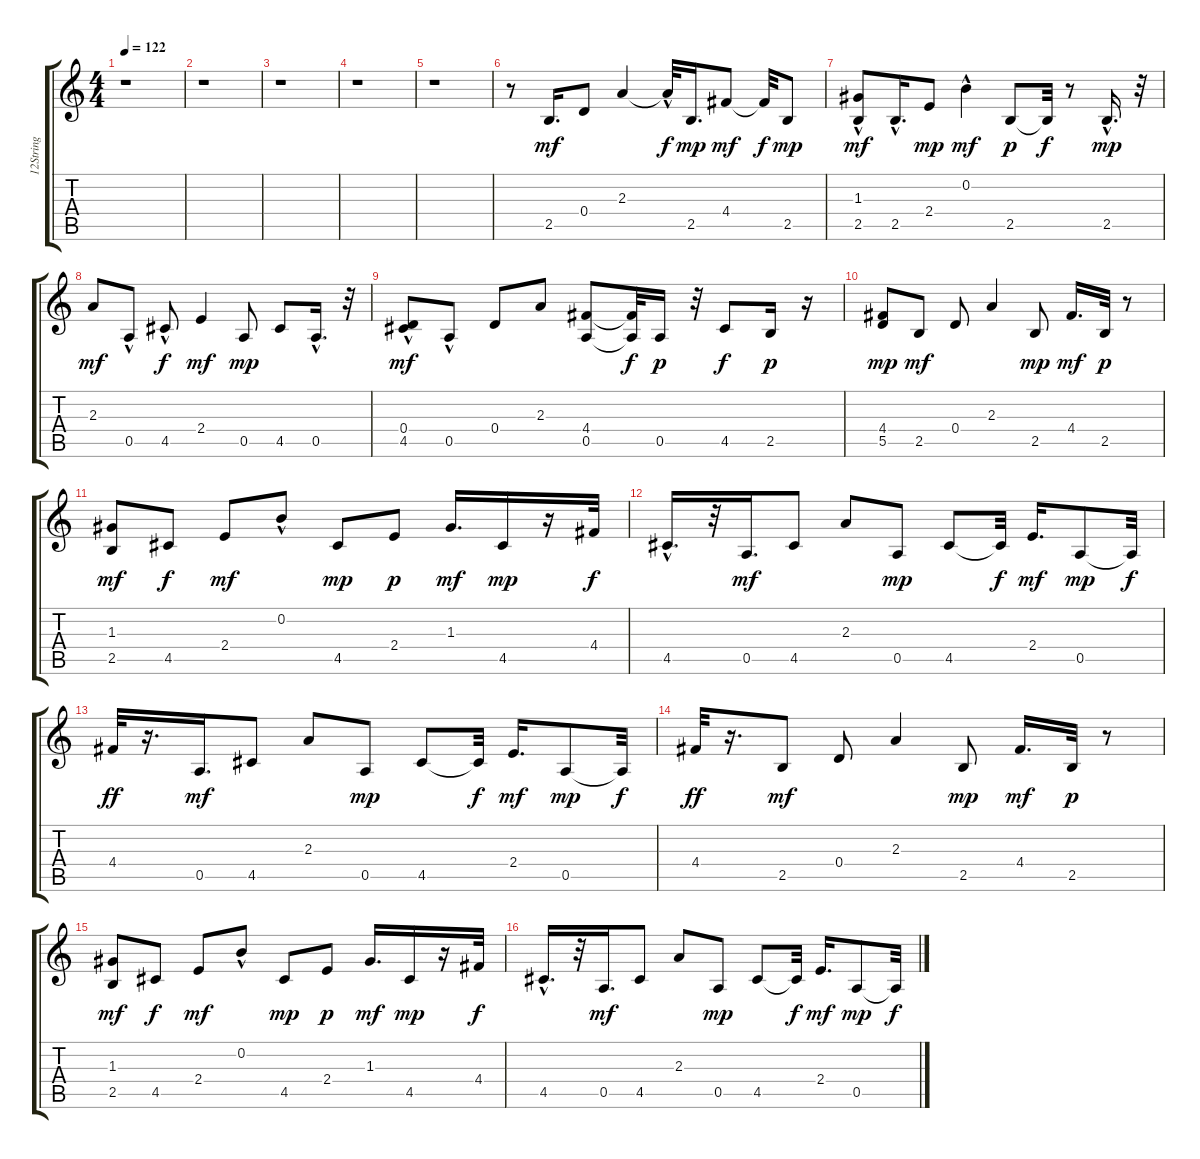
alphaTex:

\track ("12String" "12String") {instrument acousticguitarsteel}
\staff {score tabs}
\tuning (E4 B3 G3 D3 A2 E2) {hide}
\ts (4 4)
\tempo 122
\clef g2
\ks c
r.1{dy f} |
r.1 |
r.1 |
r.1 |
r.1 |
r.8 2.5.16{d dy mf} 0.4.8 2.3.4 2.3{hac t}.32{dy f} 2.5.16{d dy mp} 4.4.8{dy mf} 4.4{t}.32{dy f} 2.5.8{dy mp} |
(1.3{hac} 2.5).8{dy mf} 2.5{hac}.16{d} 2.4.8{dy mp} 0.2{hac}.4{dy mf} 2.5.8{dy p} 2.5{t}.32{dy f} r.8 2.5{hac}.16{d dy mp} r.32 |
2.3.8{dy mf} 0.5{hac}.8 4.5{hac}.8{dy f} 2.4.4{dy mf} 0.5.8{dy mp} 4.5.8 0.5{hac}.16{d} r.32 |
(0.4 4.5{hac}).8{dy mf} 0.5{hac}.8 0.4.8 2.3.8 (4.4 0.5).8 (4.4{t} 0.5{t}).32{dy f} 0.5.16{dy p} r.32 4.5.8{dy f} 2.5.16{dy p} r.16 |
(4.4 5.5).8{dy mp} 2.5.8{dy mf} 0.4.8 2.3.4 2.5.8{dy mp} 4.4.16{d dy mf} 2.5.32{dy p} r.8 |
(1.3 2.5).8{dy mf} 4.5.8{dy f} 2.4.8{dy mf} 0.2{hac}.8 4.5.8{dy mp} 2.4.8{dy p} 1.3.16{d dy mf} 4.5.16{dy mp} r.16 4.4.32{dy f} |
4.5{hac}.16{d} r.32 0.5.16{d dy mf} 4.5.8 2.3.8 0.5.8{dy mp} 4.5.8 4.5{t}.32{dy f} 2.4.16{d dy mf} 0.5.8{dy mp} 0.5{t}.32{dy f} |
4.4.32{dy ff} r.16{d} 0.5.16{d dy mf} 4.5.8 2.3.8 0.5.8{dy mp} 4.5.8 4.5{t}.32{dy f} 2.4.16{d dy mf} 0.5.8{dy mp} 0.5{t}.32{dy f} |
4.4.32{dy ff} r.16{d} 2.5.8{dy mf} 0.4.8 2.3.4 2.5.8{dy mp} 4.4.16{d dy mf} 2.5.32{dy p} r.8 |
(1.3 2.5).8{dy mf} 4.5.8{dy f} 2.4.8{dy mf} 0.2{hac}.8 4.5.8{dy mp} 2.4.8{dy p} 1.3.16{d dy mf} 4.5.16{dy mp} r.16 4.4.32{dy f} |
4.5{hac}.16{d} r.32 0.5.16{d dy mf} 4.5.8 2.3.8 0.5.8{dy mp} 4.5.8 4.5{t}.32{dy f} 2.4.16{d dy mf} 0.5.8{dy mp} 0.5{t}.32{dy f}
